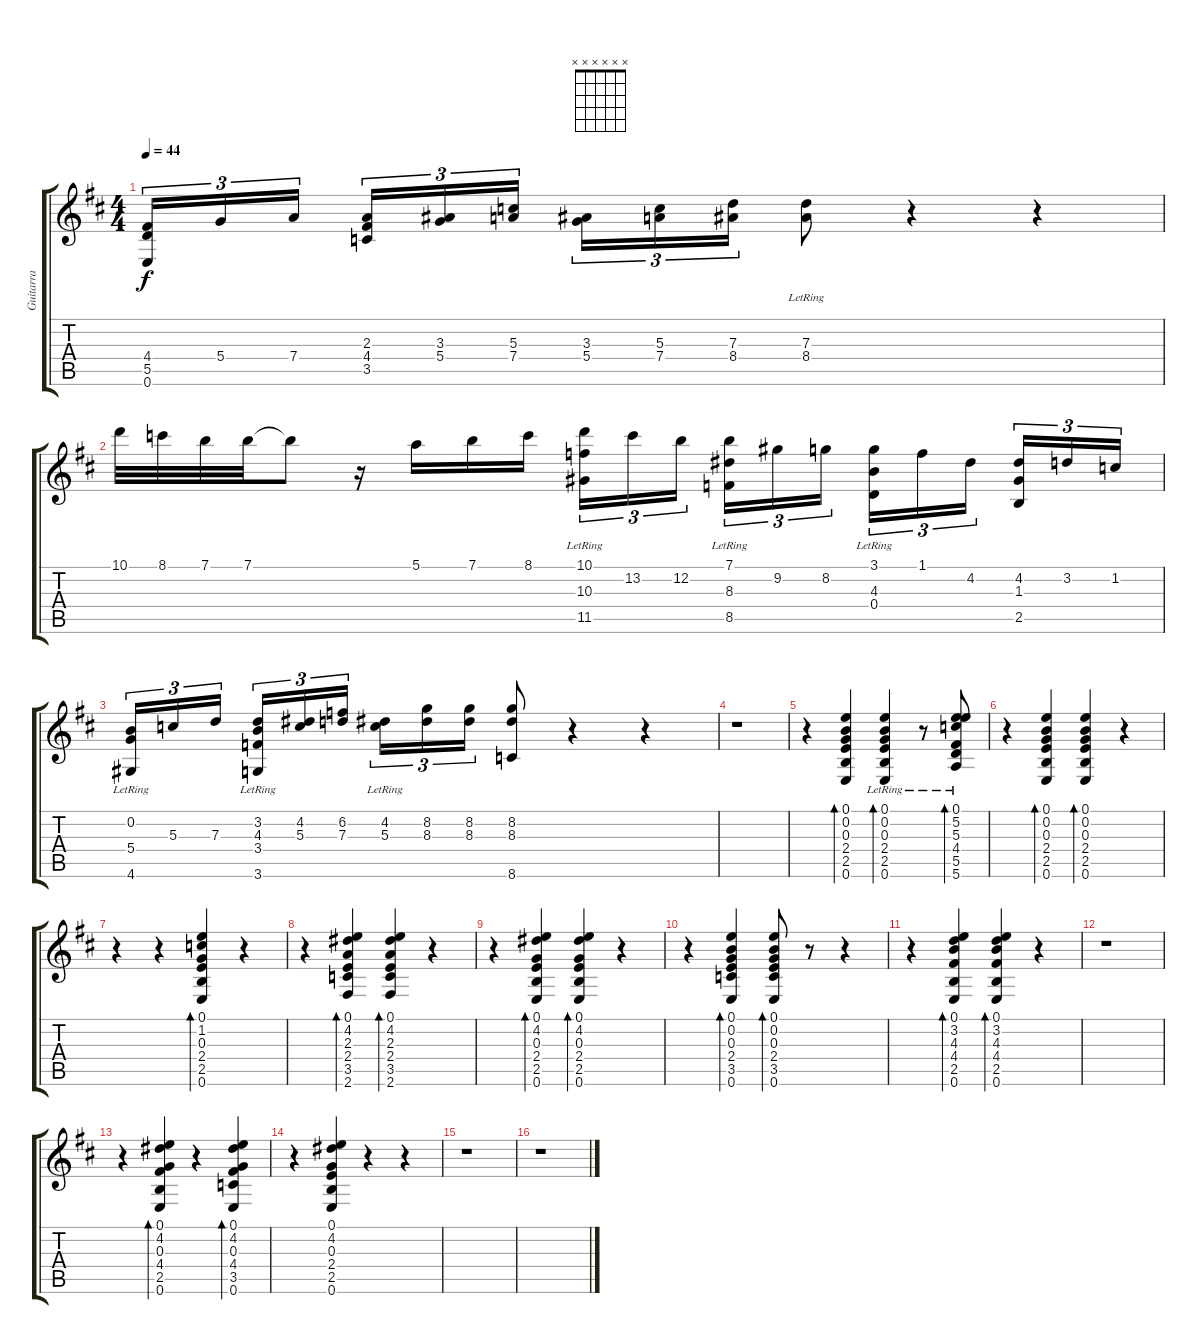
\track ("Guitarra  Clasica" "Guitarra  ") {instrument acousticguitarnylon}
\staff {score tabs}
\tuning (E4 B3 G3 D3 A2 E2) {hide}
\chord (" " x x x x x x)
\ts (4 4)
\tempo 44
\clef g2
\ks d
(4.4 5.5 0.6).16{tu (3 2) dy f} 5.4.16{tu (3 2)} 7.4.16{tu (3 2)} (2.3 4.4 3.5).16{tu (3 2)} (3.3 5.4).16{tu (3 2)} (5.3 7.4).16{tu (3 2)} (3.3 5.4).16{tu (3 2)} (5.3 7.4).16{tu (3 2)} (7.3 8.4).16{tu (3 2)} (7.3{lr} 8.4{lr}).8 r.4 r.4 |
10.1.32 8.1.32 7.1.32 7.1.32 7.1{t}.8 r.16 5.1.16 7.1.16 8.1.16 (10.1 10.3 11.5{lr}).16{tu (3 2)} 13.2.16{tu (3 2)} 12.2.16{tu (3 2)} (7.1 8.3{lr} 8.5{lr}).16{tu (3 2)} 9.2.16{tu (3 2)} 8.2.16{tu (3 2)} (3.1 4.3{lr} 0.4{lr}).16{tu (3 2)} 1.1.16{tu (3 2)} 4.2.16{tu (3 2)} (4.2 1.3 2.5).16{tu (3 2)} 3.2.16{tu (3 2)} 1.2.16{tu (3 2)} |
(0.2 5.4{lr} 4.6{lr}).16{tu (3 2) ch " "} 5.3.16{tu (3 2)} 7.3.16{tu (3 2)} (3.2 4.3 3.4 3.6{lr}).16{tu (3 2)} (4.2 5.3).16{tu (3 2)} (6.2 7.3).16{tu (3 2)} (4.2 5.3{lr}).16{tu (3 2)} (8.2 8.3).16{tu (3 2)} (8.2 8.3).16{tu (3 2)} (8.2 8.3 8.6).8 r.4 r.4 |
r.1 |
r.4 (0.1 0.2 0.3 2.4 2.5 0.6).4{bd 120} (0.1{lr} 0.2{lr} 0.3{lr} 2.4{lr} 2.5{lr} 0.6{lr}).4{bd 120} r.8 (0.1{lr} 5.2{lr} 5.3{lr} 4.4{lr} 5.5{lr} 5.6{lr}).8{bd 120} |
r.4 (0.1 0.2 0.3 2.4 2.5 0.6).4{bd 120} (0.1 0.2 0.3 2.4 2.5 0.6).4{bd 120} r.4 |
r.4 r.4 (0.1 1.2 0.3 2.4 2.5 0.6).4{bd 120} r.4 |
r.4 (0.1 4.2 2.3 2.4 3.5 2.6).4{bd 120} (0.1 4.2 2.3 2.4 3.5 2.6).4{bd 120} r.4 |
r.4 (0.1 4.2 0.3 2.4 2.5 0.6).4{bd 120} (0.1 4.2 0.3 2.4 2.5 0.6).4{bd 120} r.4 |
r.4 (0.1 0.2 0.3 2.4 3.5 0.6).4{bd 120} (0.1 0.2 0.3 2.4 3.5 0.6).8{bd 120} r.8 r.4 |
r.4 (0.1 3.2 4.3 4.4 2.5 0.6).4{bd 60} (0.1 3.2 4.3 4.4 2.5 0.6).4{bd 60} r.4 |
r.1 |
r.4 (0.1 4.2 0.3 4.4 2.5 0.6).4{bd 60} r.4 (0.1 4.2 0.3 4.4 3.5 0.6).4{bd 60} |
r.4 (0.1 4.2 0.3 2.4 2.5 0.6).4 r.4 r.4 |
r.1 |
r.1
